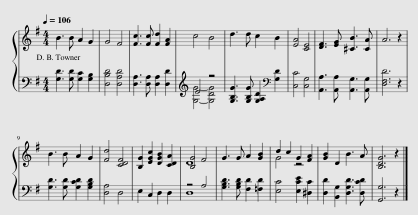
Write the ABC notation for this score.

X:1
%%score { ( 1 4 ) | ( 2 3 ) }
L:1/8
Q:1/4=106
M:4/4
I:linebreak $
K:G
V:1 treble
V:4 treble
V:2 bass
V:3 bass
V:1
 B3 B A2 G2 | G4 F4 | [Fc]3 [Fc] [Fd]2 [FA]2 | c4 B4 | d3 d c2 B2 | %5
 [EA]4 [CE]4 | [DF]3 [EG] [^CB]3 [CA] | A6 z2 |$ B3 B A2 G2 | [Fd]4 [CDF]4 | %10
 [B,G]2 [EGc]2 [DGB]2 [CDA]2 | [B,G]4 F4 | G3 G A2 [GB]2 | d2 c2 G2 [FA]2 | [GB]2 D2 B3 A | %15
 [B,DG]6 z2 |] %16
V:2
 [G,D]3 [G,D] [G,C]2 [G,B,]2 | [D,B,D]4 [D,A,D]4 | [D,A,]3 [D,A,] [D,A,]2 [D,D]2 | E4 z4 | [G,B,G]3 [G,B,G] [G,A,D]2[K:bass] [G,D]2 | %5
 [C,C]4 [C,G,]4 | [A,,A,]3 [A,,A,] [A,,G,]3 [A,,G,] | [D,F,D]6 z2 |$ [G,D]3 [G,D] [G,CD]2 [G,B,D]2 | [D,A,]4 D,4 | %10
 E,2 C,2 D,2 D,2 | z4 A,4 | [G,B,D]3 [G,B,D] [F,D]2 [=F,D]2 | [E,C]4 [E,CE]2 [^D,C]2 | [D,D]2 [B,,G,]2 [D,G,D]3 [D,CD] | %15
 [G,,G,]6 z2 |] %16
V:3
 x8 | x8 | x8 | [G,G]4- [G,DG]4 | x6[K:bass] x2 | %5
 x8 | x8 | x8 |$ x8 | x8 | %10
 x8 | D,8 | x8 | x8 | x8 | %15
 x8 |] %16
V:4
 x8 | x8 | x8 | x8 | x8 | %5
 x8 | x8 | x8 |$ x8 | x8 | %10
 x8 | D8 | x8 | G4 z4 | x8 | %15
 x8 |] %16
